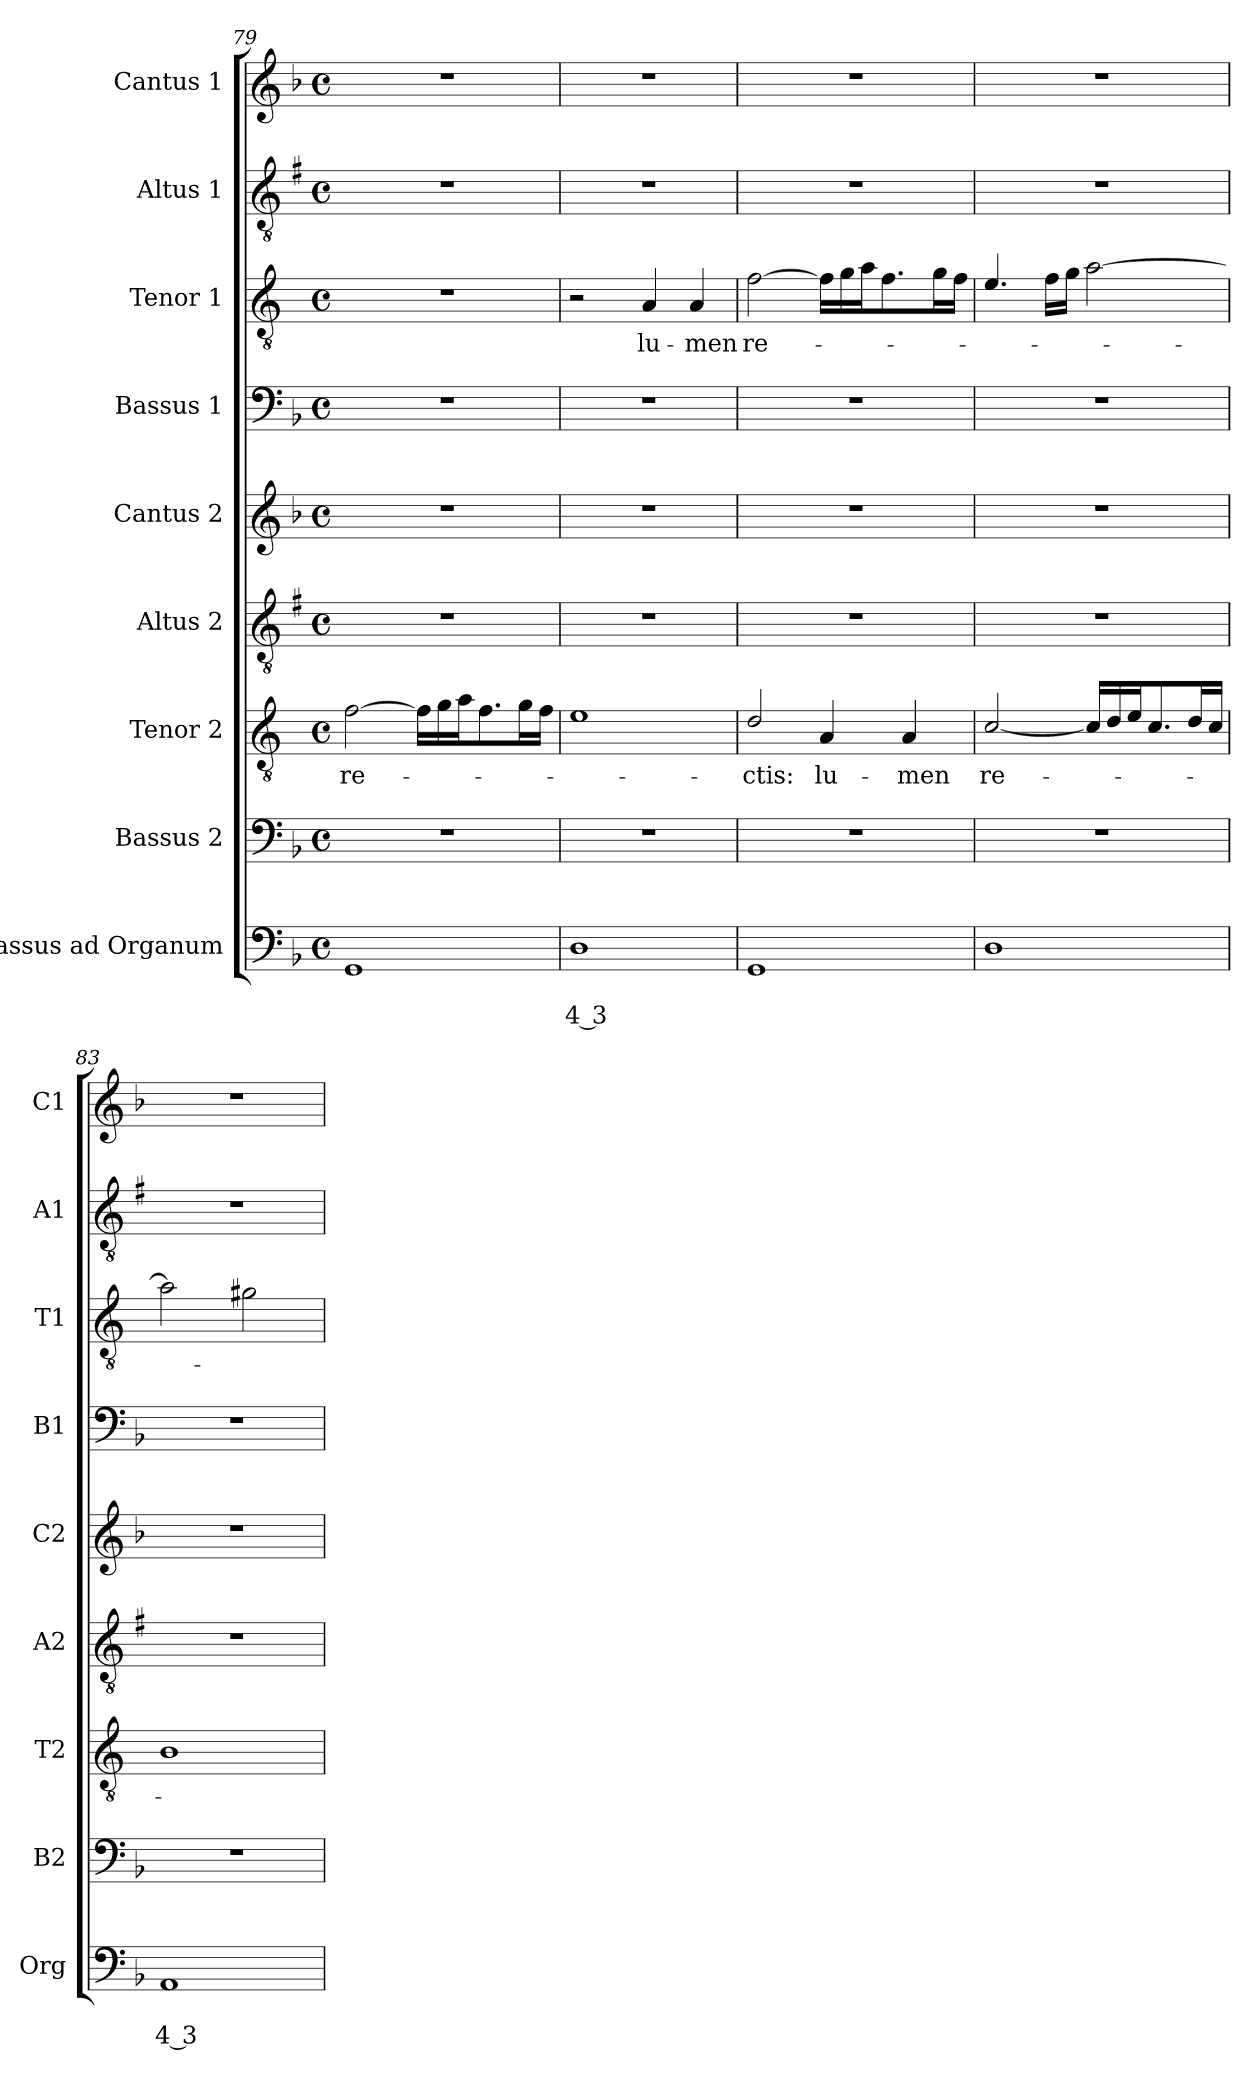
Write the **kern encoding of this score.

**kern	**text	**text	**kern	**kern	**text	**kern	**kern	**kern	**kern	**text	**kern	**kern
*part9	*part9	*part9	*part8	*part7	*part7	*part6	*part5	*part4	*part3	*part3	*part2	*part1
*staff9	*staff9	*staff9	*staff8	*staff7	*staff7	*staff6	*staff5	*staff4	*staff3	*staff3	*staff2	*staff1
*I"Bassus ad Organum	*	*	*I"Bassus 2	*I"Tenor 2	*	*I"Altus 2	*I"Cantus 2	*I"Bassus 1	*I"Tenor 1	*	*I"Altus 1	*I"Cantus 1
*I'Org	*	*	*I'B2	*I'T2	*	*I'A2	*I'C2	*I'B1	*I'T1	*	*I'A1	*I'C1
!!LO:LB:g=z
*clefF4	*	*	*clefF4	*clefGv2	*	*clefGv2	*clefG2	*clefF4	*clefGv2	*	*clefGv2	*clefG2
*	*	*	*	*ITrd4c7	*	*ITrd1c2	*	*	*ITrd4c7	*	*ITrd1c2	*
*k[b-]	*	*	*k[b-]	*k[b-]	*	*k[b-]	*k[b-]	*k[b-]	*k[b-]	*	*k[b-]	*k[b-]
*F:	*	*	*F:	*F:	*	*F:	*F:	*F:	*F:	*	*F:	*F:
*M4/4	*	*	*M4/4	*M4/4	*	*M4/4	*M4/4	*M4/4	*M4/4	*	*M4/4	*M4/4
*met(c)	*	*	*met(c)	*met(c)	*	*met(c)	*met(c)	*met(c)	*met(c)	*	*met(c)	*met(c)
=79	=79	=79	=79	=79	=79	=79	=79	=79	=79	=79	=79	=79
!	!	!	!	!	!LO:LY:b	!	!	!	!	!	!	!
1GG	.	.	1r	[2B-\	re-	1r	1r	1r	1r	.	1r	1r
.	.	.	.	16B-\LL]	.	.	.	.	.	.	.	.
.	.	.	.	16c\	.	.	.	.	.	.	.	.
.	.	.	.	16d\J	.	.	.	.	.	.	.	.
.	.	.	.	8.B-\	.	.	.	.	.	.	.	.
.	.	.	.	16c\L	.	.	.	.	.	.	.	.
.	.	.	.	16B-\JJ	.	.	.	.	.	.	.	.
=80	=80	=80	=80	=80	=80	=80	=80	=80	=80	=80	=80	=80
!	!	!LO:LY:b	!	!	!	!	!	!	!	!	!	!
1D	.	4 3	1r	1A	.	1r	1r	1r	2r	.	1r	1r
!	!	!	!	!	!	!	!	!	!	!LO:LY:b	!	!
.	.	.	.	.	.	.	.	.	4D/	lu-	.	.
!	!	!	!	!	!	!	!	!	!	!LO:LY:b	!	!
.	.	.	.	.	.	.	.	.	4D/	-men	.	.
=81	=81	=81	=81	=81	=81	=81	=81	=81	=81	=81	=81	=81
!	!	!	!	!	!LO:LY:b	!	!	!	!	!LO:LY:b	!	!
1GG	.	.	1r	2G/	-ctis:	1r	1r	1r	[2B-\	re-	1r	1r
!	!	!	!	!	!LO:LY:b	!	!	!	!	!	!	!
.	.	.	.	4D/	lu-	.	.	.	16B-\LL]	.	.	.
.	.	.	.	.	.	.	.	.	16c\	.	.	.
.	.	.	.	.	.	.	.	.	16d\J	.	.	.
.	.	.	.	.	.	.	.	.	8.B-\	.	.	.
!	!	!	!	!	!LO:LY:b	!	!	!	!	!	!	!
.	.	.	.	4D/	-men	.	.	.	.	.	.	.
.	.	.	.	.	.	.	.	.	16c\L	.	.	.
.	.	.	.	.	.	.	.	.	16B-\JJ	.	.	.
=82	=82	=82	=82	=82	=82	=82	=82	=82	=82	=82	=82	=82
!	!	!	!	!	!LO:LY:b	!	!	!	!	!	!	!
1D	.	.	1r	[2F/	re-	1r	1r	1r	4.A/	.	1r	1r
.	.	.	.	.	.	.	.	.	16B-\LL	.	.	.
.	.	.	.	.	.	.	.	.	16c\JJ	.	.	.
.	.	.	.	16F/LL]	.	.	.	.	[2d\	.	.	.
.	.	.	.	16G/	.	.	.	.	.	.	.	.
.	.	.	.	16A/J	.	.	.	.	.	.	.	.
.	.	.	.	8.F/	.	.	.	.	.	.	.	.
.	.	.	.	16G/L	.	.	.	.	.	.	.	.
.	.	.	.	16F/JJ	.	.	.	.	.	.	.	.
=83	=83	=83	=83	=83	=83	=83	=83	=83	=83	=83	=83	=83
!	!	!LO:LY:b	!	!	!	!	!	!	!	!	!	!
1AA	.	4 3	1r	1E	.	1r	1r	1r	2d\]	.	1r	1r
.	.	.	.	.	.	.	.	.	2c#X\	.	.	.
=	=	=	=	=	=	=	=	=	=	=	=	=
*-	*-	*-	*-	*-	*-	*-	*-	*-	*-	*-	*-	*-
